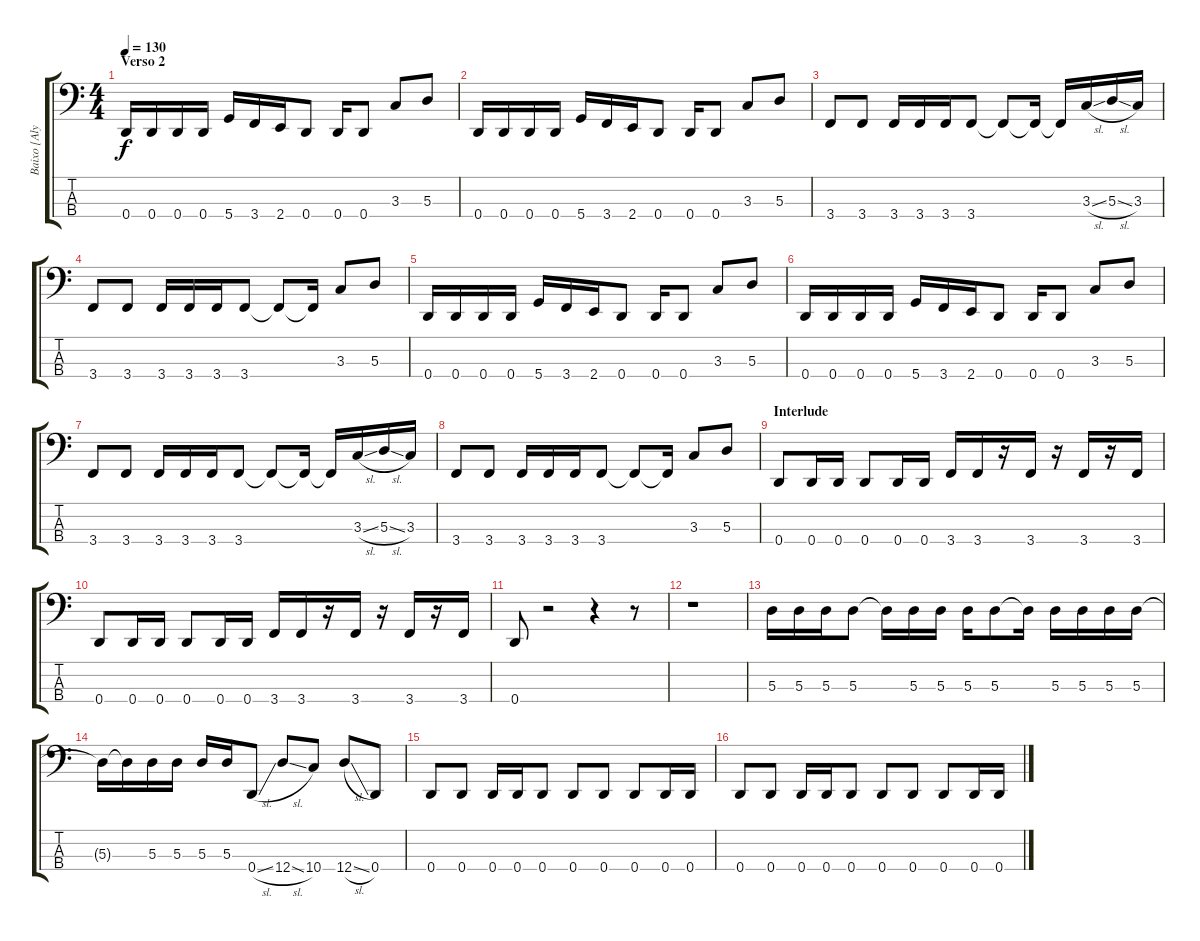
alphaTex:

\track ("Baixo [Alyand]" "Baixo [Aly") {instrument electricbassfinger}
\staff {score tabs}
\tuning (G2 D2 A1 D1) {hide}
\ts (4 4)
\section ("" "Verso 2")
\tempo 130
\clef f4
\ks c
0.4.16{dy f} 0.4.16 0.4.16 0.4.16 5.4.16 3.4.16 2.4.16 0.4.8 0.4.16 0.4.8 3.3.8 5.3.8 |
0.4.16 0.4.16 0.4.16 0.4.16 5.4.16 3.4.16 2.4.16 0.4.8 0.4.16 0.4.8 3.3.8 5.3.8 |
3.4.8 3.4.8 3.4.16 3.4.16 3.4.16 3.4.8 3.4{t}.8 3.4{t}.16 3.4{t}.16 3.3{sl}.16 5.3{sl}.16 3.3.16 |
3.4.8 3.4.8 3.4.16 3.4.16 3.4.16 3.4.8 3.4{t}.8 3.4{t}.16 3.3.8 5.3.8 |
0.4.16 0.4.16 0.4.16 0.4.16 5.4.16 3.4.16 2.4.16 0.4.8 0.4.16 0.4.8 3.3.8 5.3.8 |
0.4.16 0.4.16 0.4.16 0.4.16 5.4.16 3.4.16 2.4.16 0.4.8 0.4.16 0.4.8 3.3.8 5.3.8 |
3.4.8 3.4.8 3.4.16 3.4.16 3.4.16 3.4.8 3.4{t}.8 3.4{t}.16 3.4{t}.16 3.3{sl}.16 5.3{sl}.16 3.3.16 |
3.4.8 3.4.8 3.4.16 3.4.16 3.4.16 3.4.8 3.4{t}.8 3.4{t}.16 3.3.8 5.3.8 |
\section ("" "Interlude")
0.4.8 0.4.16 0.4.16 0.4.8 0.4.16 0.4.16 3.4.16 3.4.16 r.16 3.4.16 r.16 3.4.16 r.16 3.4.16 |
0.4.8 0.4.16 0.4.16 0.4.8 0.4.16 0.4.16 3.4.16 3.4.16 r.16 3.4.16 r.16 3.4.16 r.16 3.4.16 |
0.4.8 r.2 r.4 r.8 |
r.1 |
5.3.16 5.3.16 5.3.16 5.3.8 5.3{t}.16 5.3.16 5.3.16 5.3.16 5.3.8 5.3{t}.16 5.3.16 5.3.16 5.3.16 5.3.16 |
5.3{t}.16 5.3{t}.16 5.3.16 5.3.16 5.3.16 5.3.16 0.4{sl}.8 12.4{sl}.8 10.4.8 12.4{sl}.8 0.4.8 |
0.4.8 0.4.8 0.4.16 0.4.16 0.4.8 0.4.8 0.4.8 0.4.8 0.4.16 0.4.16 |
0.4.8 0.4.8 0.4.16 0.4.16 0.4.8 0.4.8 0.4.8 0.4.8 0.4.16 0.4.16
